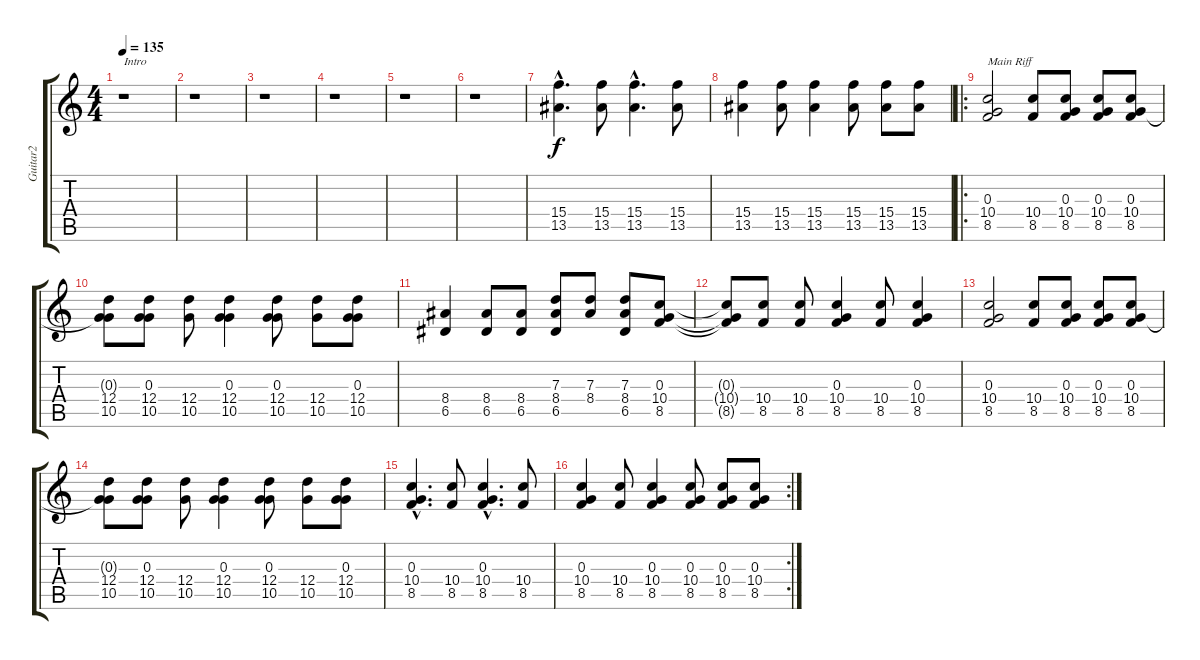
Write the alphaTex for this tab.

\track ("Guitar2" "Guitar2") {instrument acousticguitarsteel}
\staff {score tabs}
\tuning (E4 B3 G3 D3 A2 E2) {hide}
\ts (4 4)
\tempo 135
\clef g2
\ks c
r.1{txt "Intro" dy f instrument acousticguitarsteel} |
r.1 |
r.1 |
r.1 |
r.1 |
r.1 |
(15.4{hac} 13.5{hac}).4{d} (15.4 13.5).8 (15.4{hac} 13.5{hac}).4{d} (15.4 13.5).8 |
(15.4 13.5).4 (15.4 13.5).8 (15.4 13.5).4 (15.4 13.5).8 (15.4 13.5).8 (15.4 13.5).8 |
\ro
(0.3 10.4 8.5).2{txt "Main Riff"} (10.4 8.5).8 (0.3 10.4 8.5).8 (0.3 10.4 8.5).8 (0.3 10.4 8.5).8 |
(0.3{t} 12.4 10.5).8 (0.3 12.4 10.5).8 (12.4 10.5).8 (0.3 12.4 10.5).4 (0.3 12.4 10.5).8 (12.4 10.5).8 (0.3 12.4 10.5).8 |
(8.4 6.5).4 (8.4 6.5).8 (8.4 6.5).8 (7.3 8.4 6.5).8 (7.3 8.4).8 (7.3 8.4 6.5).8 (0.3 10.4 8.5).8 |
(0.3{t} 10.4{t} 8.5{t}).8 (10.4 8.5).8 (10.4 8.5).8 (0.3 10.4 8.5).4 (10.4 8.5).8 (0.3 10.4 8.5).4 |
(0.3 10.4 8.5).2 (10.4 8.5).8 (0.3 10.4 8.5).8 (0.3 10.4 8.5).8 (0.3 10.4 8.5).8 |
(0.3{t} 12.4 10.5).8 (0.3 12.4 10.5).8 (12.4 10.5).8 (0.3 12.4 10.5).4 (0.3 12.4 10.5).8 (12.4 10.5).8 (0.3 12.4 10.5).8 |
(0.3{hac} 10.4{hac} 8.5{hac}).4{d} (10.4 8.5).8 (0.3{hac} 10.4{hac} 8.5{hac}).4{d} (10.4 8.5).8 |
\rc 2
(0.3 10.4 8.5).4 (10.4 8.5).8 (0.3 10.4 8.5).4 (0.3 10.4 8.5).8 (0.3 10.4 8.5).8 (0.3 10.4 8.5).8
